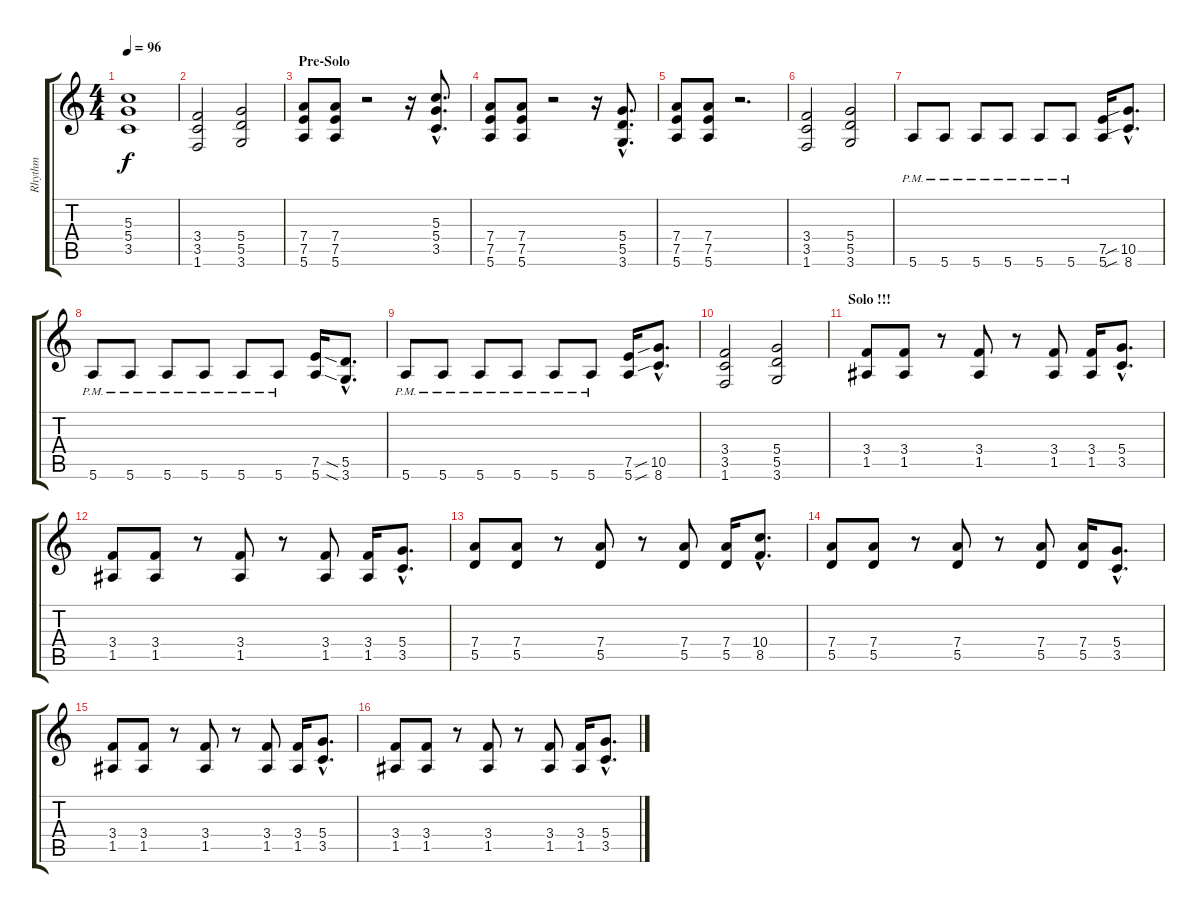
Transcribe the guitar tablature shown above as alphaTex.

\track ("Rhythm" "Rhythm") {instrument distortionguitar}
\staff {score tabs}
\tuning (E4 B3 G3 D3 A2 E2) {hide}
\ts (4 4)
\tempo 96
\clef g2
\ks c
(5.3 5.4 3.5).1{dy f} |
(3.4 3.5 1.6).2 (5.4 5.5 3.6).2 |
\section ("" "Pre-Solo")
(7.4 7.5 5.6).8 (7.4 7.5 5.6).8 r.2 r.16 (5.3{hac} 5.4{hac} 3.5{hac}).8{d} |
(7.4 7.5 5.6).8 (7.4 7.5 5.6).8 r.2 r.16 (5.4{hac} 5.5{hac} 3.6{hac}).8{d} |
(7.4 7.5 5.6).8 (7.4 7.5 5.6).8 r.2{d} |
(3.4 3.5 1.6).2 (5.4 5.5 3.6).2 |
5.6{pm}.8 5.6{pm}.8 5.6{pm}.8 5.6{pm}.8 5.6{pm}.8 5.6{pm}.8 (7.5 5.6).16 (10.5{sib hac} 8.6{sib hac}).8{d} |
5.6{pm}.8 5.6{pm}.8 5.6{pm}.8 5.6{pm}.8 5.6{pm}.8 5.6{pm}.8 (7.5 5.6).16 (5.5{sia hac} 3.6{sia hac}).8{d} |
5.6{pm}.8 5.6{pm}.8 5.6{pm}.8 5.6{pm}.8 5.6{pm}.8 5.6{pm}.8 (7.5 5.6).16 (10.5{sib hac} 8.6{sib hac}).8{d} |
(3.4 3.5 1.6).2 (5.4 5.5 3.6).2 |
\section ("" "Solo !!!")
(3.4 1.5).8 (3.4 1.5).8 r.8 (3.4 1.5).8 r.8 (3.4 1.5).8 (3.4 1.5).16 (5.4{hac} 3.5{hac}).8{d} |
(3.4 1.5).8 (3.4 1.5).8 r.8 (3.4 1.5).8 r.8 (3.4 1.5).8 (3.4 1.5).16 (5.4{hac} 3.5{hac}).8{d} |
(7.4 5.5).8 (7.4 5.5).8 r.8 (7.4 5.5).8 r.8 (7.4 5.5).8 (7.4 5.5).16 (10.4{hac} 8.5{hac}).8{d} |
(7.4 5.5).8 (7.4 5.5).8 r.8 (7.4 5.5).8 r.8 (7.4 5.5).8 (7.4 5.5).16 (5.4{hac} 3.5{hac}).8{d} |
(3.4 1.5).8 (3.4 1.5).8 r.8 (3.4 1.5).8 r.8 (3.4 1.5).8 (3.4 1.5).16 (5.4{hac} 3.5{hac}).8{d} |
(3.4 1.5).8 (3.4 1.5).8 r.8 (3.4 1.5).8 r.8 (3.4 1.5).8 (3.4 1.5).16 (5.4{hac} 3.5{hac}).8{d}
